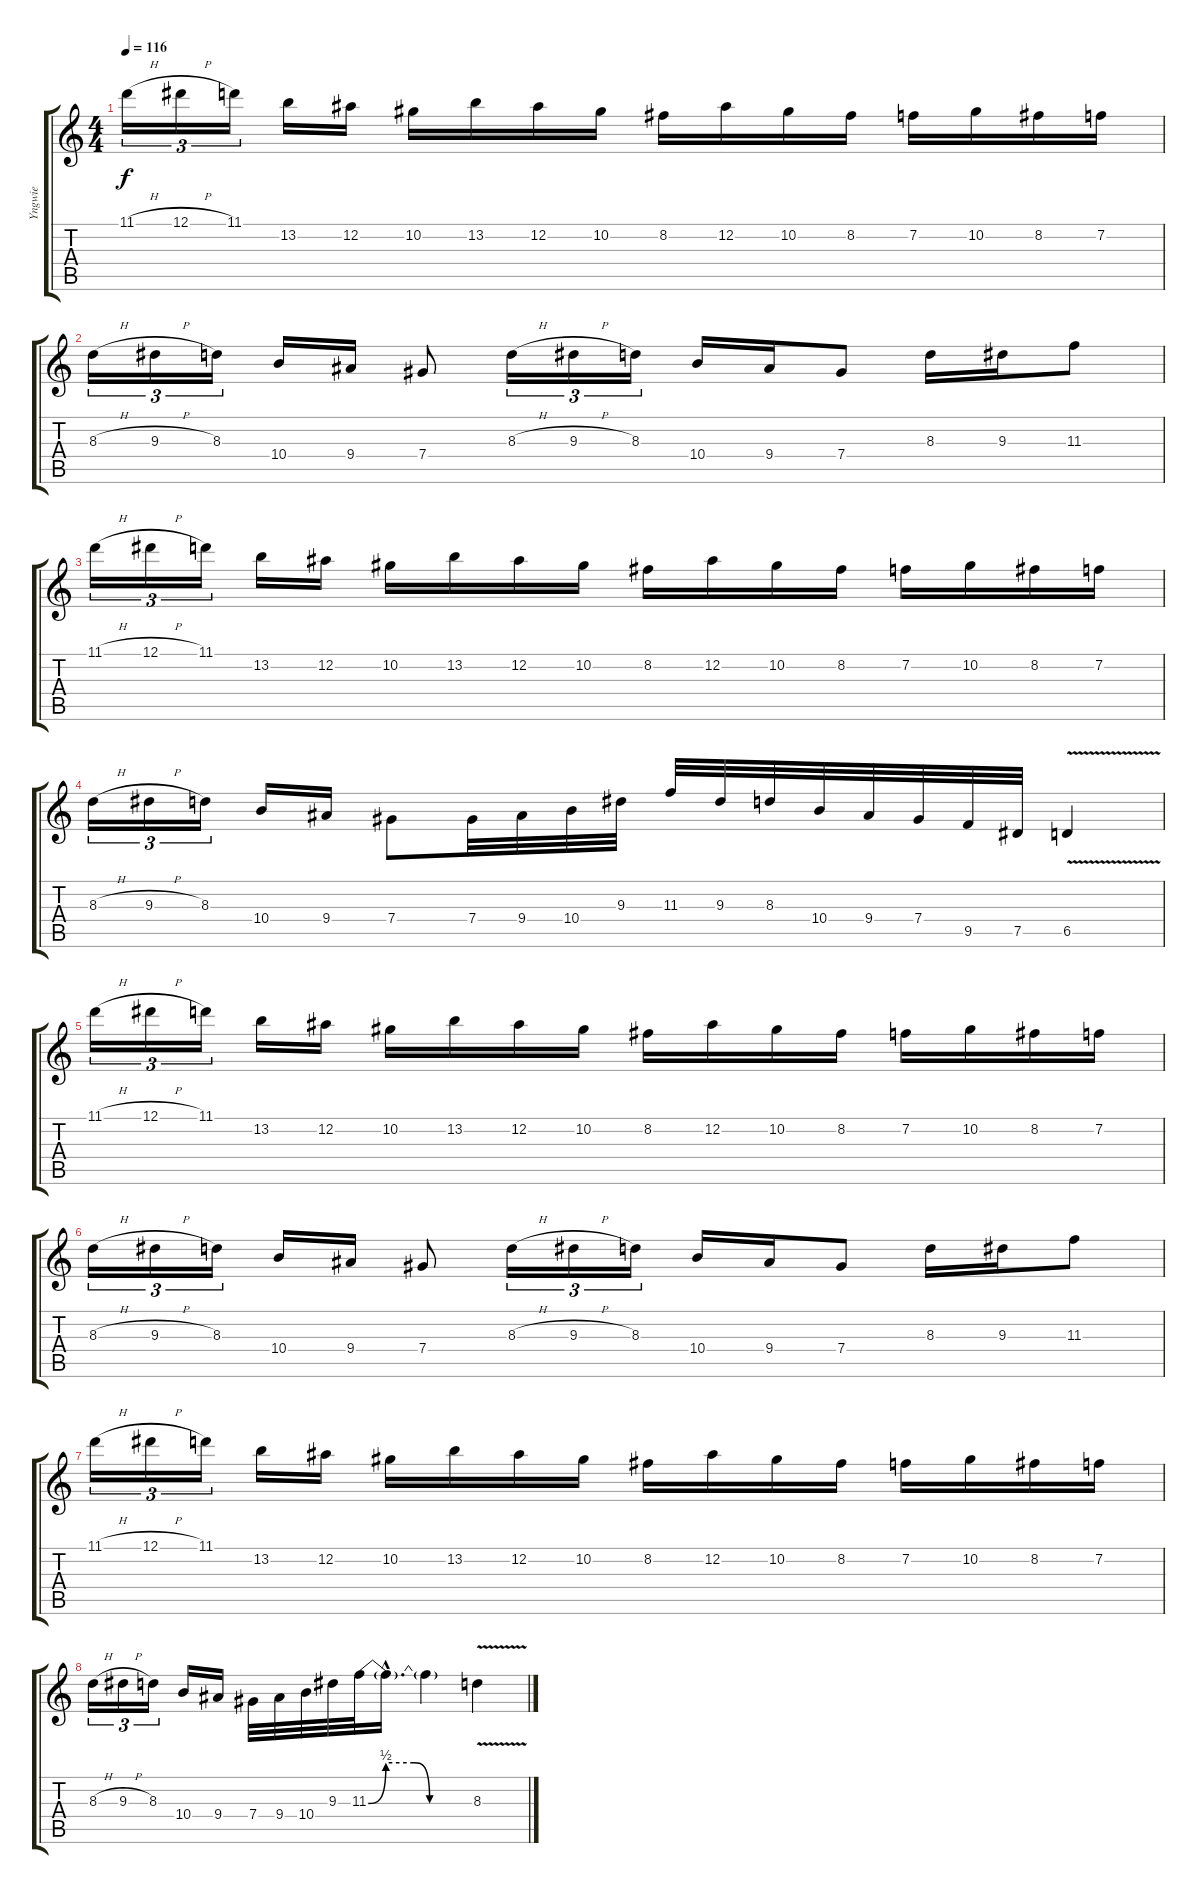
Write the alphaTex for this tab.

\track ("Yngwie" "Yngwie") {instrument distortionguitar}
\staff {score tabs}
\tuning (Eb4 Bb3 Gb3 Db3 Ab2 Eb2) {hide}
\ts (4 4)
\section ("" "")
\tempo 116
\clef g2
\ks c
11.1{h}.16{tu (3 2) dy f} 12.1{h}.16{tu (3 2)} 11.1.16{tu (3 2)} 13.2.16 12.2.16 10.2.16 13.2.16 12.2.16 10.2.16 8.2.16 12.2.16 10.2.16 8.2.16 7.2.16 10.2.16 8.2.16 7.2.16 |
8.3{h}.16{tu (3 2)} 9.3{h}.16{tu (3 2)} 8.3.16{tu (3 2)} 10.4.16 9.4.16 7.4.8 8.3{h}.16{tu (3 2)} 9.3{h}.16{tu (3 2)} 8.3.16{tu (3 2)} 10.4.16 9.4.16 7.4.8 8.3.16 9.3.16 11.3.8 |
11.1{h}.16{tu (3 2)} 12.1{h}.16{tu (3 2)} 11.1.16{tu (3 2)} 13.2.16 12.2.16 10.2.16 13.2.16 12.2.16 10.2.16 8.2.16 12.2.16 10.2.16 8.2.16 7.2.16 10.2.16 8.2.16 7.2.16 |
8.3{h}.16{tu (3 2)} 9.3{h}.16{tu (3 2)} 8.3.16{tu (3 2)} 10.4.16 9.4.16 7.4.8 7.4.32 9.4.32 10.4.32 9.3.32 11.3.32 9.3.32 8.3.32 10.4.32 9.4.32 7.4.32 9.5.32 7.5.32 6.5{v}.4 |
11.1{h}.16{tu (3 2)} 12.1{h}.16{tu (3 2)} 11.1.16{tu (3 2)} 13.2.16 12.2.16 10.2.16 13.2.16 12.2.16 10.2.16 8.2.16 12.2.16 10.2.16 8.2.16 7.2.16 10.2.16 8.2.16 7.2.16 |
8.3{h}.16{tu (3 2)} 9.3{h}.16{tu (3 2)} 8.3.16{tu (3 2)} 10.4.16 9.4.16 7.4.8 8.3{h}.16{tu (3 2)} 9.3{h}.16{tu (3 2)} 8.3.16{tu (3 2)} 10.4.16 9.4.16 7.4.8 8.3.16 9.3.16 11.3.8 |
11.1{h}.16{tu (3 2)} 12.1{h}.16{tu (3 2)} 11.1.16{tu (3 2)} 13.2.16 12.2.16 10.2.16 13.2.16 12.2.16 10.2.16 8.2.16 12.2.16 10.2.16 8.2.16 7.2.16 10.2.16 8.2.16 7.2.16 |
8.3{h}.16{tu (3 2)} 9.3{h}.16{tu (3 2)} 8.3.16{tu (3 2)} 10.4.16 9.4.16 7.4.32 9.4.32 10.4.32 9.3.32 11.3{be (custom 0 0 10 2 26 2 35 0 45 0 60 0)}.32 11.3{hac t}.16{d} 11.3{t}.4 8.3{v}.4
